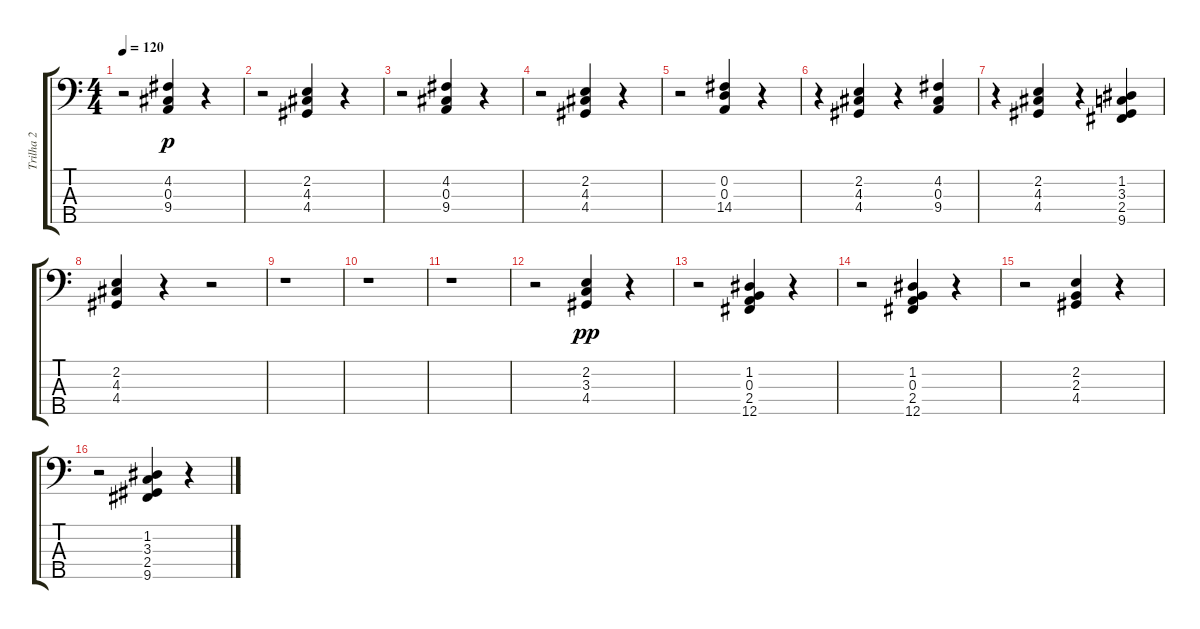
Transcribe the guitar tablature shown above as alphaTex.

\track ("Trilha 2" "Trilha 2") {instrument acousticguitarnylon}
\staff {score tabs}
\tuning (G2 D2 A1 E1 B0) {hide}
\ts (4 4)
\tempo 120
\clef f4
\ks c
r.2{dy p} (4.2 0.3 9.4).4 r.4 |
r.2 (2.2 4.3 4.4).4 r.4 |
r.2 (4.2 0.3 9.4).4 r.4 |
r.2 (2.2 4.3 4.4).4 r.4 |
r.2 (0.2 0.3 14.4).4 r.4 |
r.4 (2.2 4.3 4.4).4 r.4 (4.2 0.3 9.4).4 |
r.4 (2.2 4.3 4.4).4 r.4 (1.2 3.3 2.4 9.5).4 |
(2.2 4.3 4.4).4 r.4 r.2 |
r.1 |
r.1 |
r.1 |
r.2 (2.2 3.3 4.4).4{dy pp} r.4 |
r.2 (1.2 0.3 2.4 12.5).4 r.4 |
r.2 (1.2 0.3 2.4 12.5).4 r.4 |
r.2 (2.2 2.3 4.4).4 r.4 |
r.2 (1.2 3.3 2.4 9.5).4 r.4
